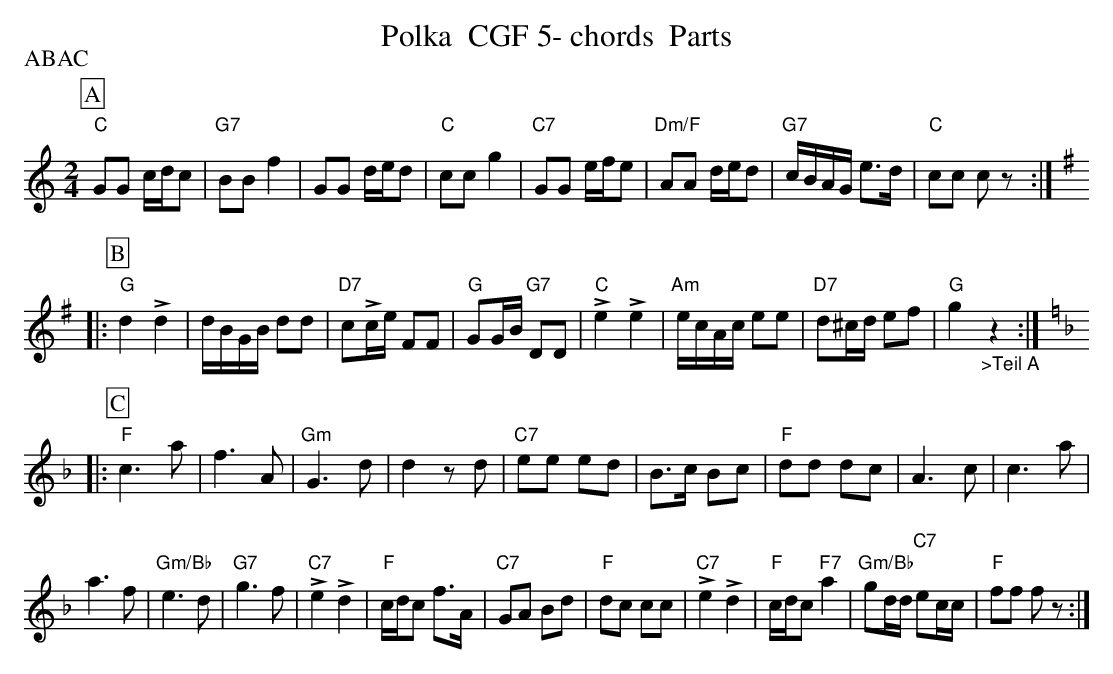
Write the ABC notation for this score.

X:1
T:Polka  CGF 5- chords  Parts
P:ABAC
M:2/4
L:1/16
K:Cmaj%%MIDI gchordon
[P:A] "C"G2G2 cdc2 | "G7"B2B2f4 | G2G2 ded2 | "C"c2c2g4 | "C7"G2G2 efe2 | "Dm/F"A2A2 ded2 | "G7"cBAG e3d | "C"c2c2 c2z2 :: [P:B] [K:Gmaj]
"G"d4!>!d4 | dBGB d2d2 | "D7"c2!>!ce F2F2 | "G"G2GB "G7"D2D2 | "C"!>!e4!>!e4 | "Am"ecAc e2e2 | "D7"d2^cd e2f2 | "G"g4"_>Teil A"z4 :: [P:C] [K:Fmaj]
"F"c6a2 | f6A2 | "Gm"G6d2 | d4z2d2 | "C7"e2e2 e2d2 | B3c B2c2 | "F"d2d2 d2c2 | A6c2 | c6a2 |
a6f2 | "Gm/Bb"e6d2 | "G7"g6f2 | "C7"!>!e4!>!d4 | "F"cdc2 f3A | "C7"G2A2 B2d2 | "F"d2c2 c2c2 | "C7"!>!e4!>!d4 | "F"cdc2 "F7"a4 | "Gm/Bb"g2dd "C7"e2cc | "F"f2f2 f2z2 :|
